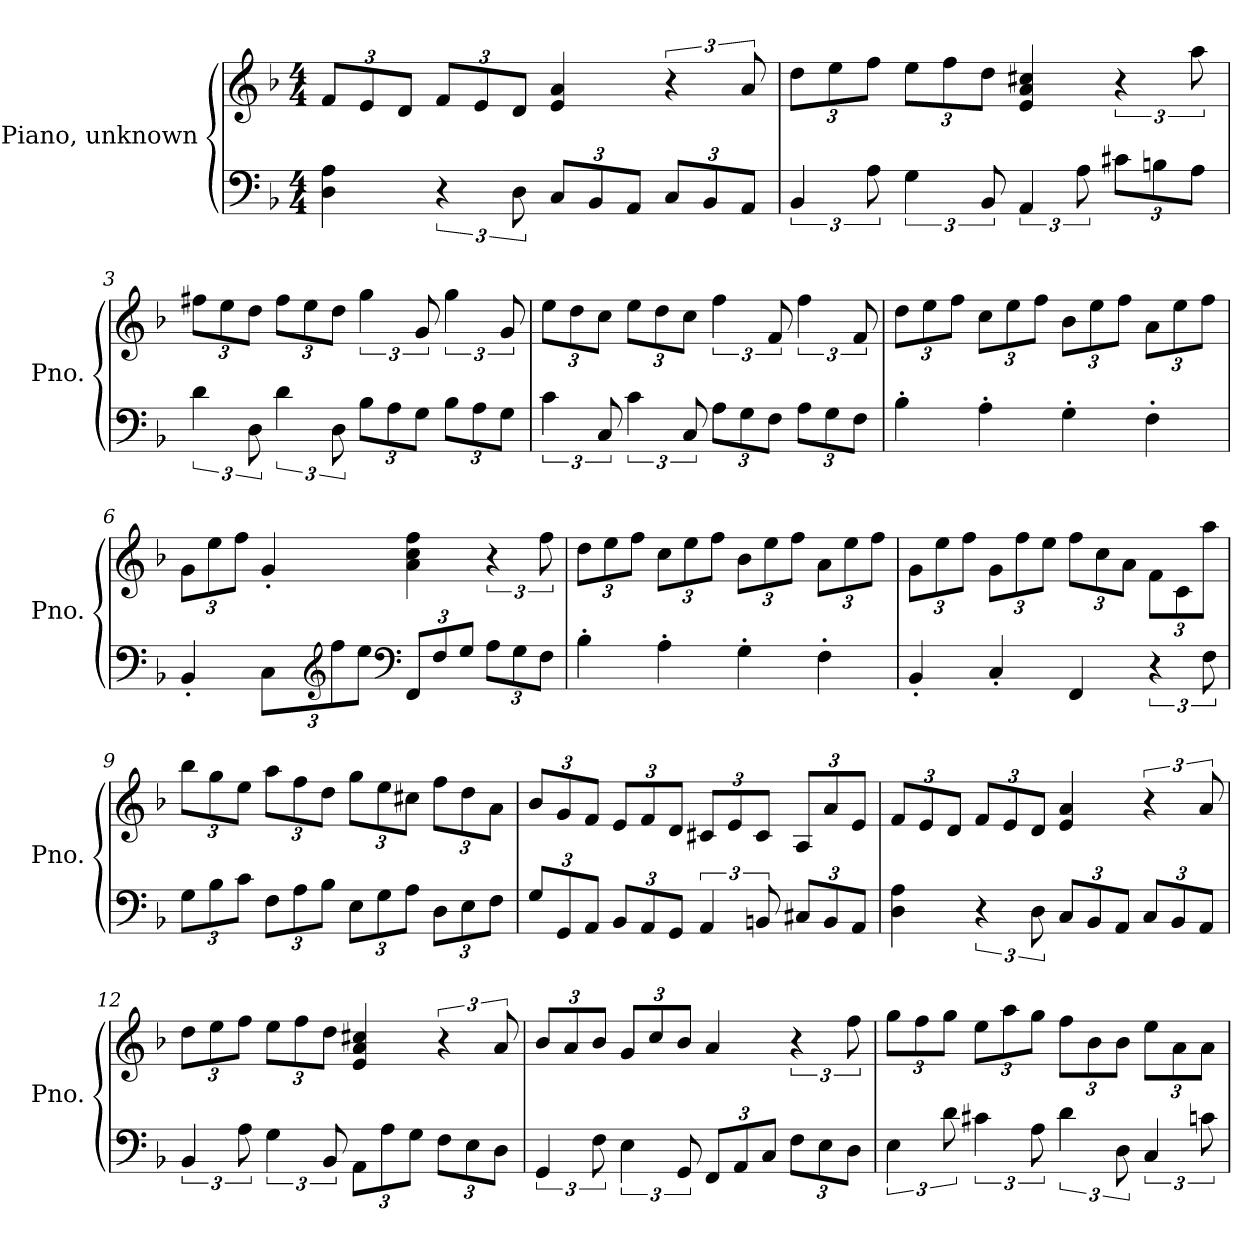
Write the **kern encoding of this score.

**kern	**kern
*part1	*part1
*staff2	*staff1
*I"Piano, unknown	*
*I'Pno.	*
*clefF4	*clefG2
*k[b-]	*k[b-]
*M4/4	*M4/4
*MM120	*MM120
*	*Xbrackettup
=1	=1
4D\ 4A\	12f/L
.	12e/
.	12d/J
6r	12f/L
.	12e/
12D\	12d/J
*Xbrackettup	*
12C/L	4e/ 4a/
12BB-/	.
12AA/J	.
*	*brackettup
12C/L	6r
12BB-/	.
12AA/J	12a/
=2	=2
*brackettup	*Xbrackettup
6BB-/	12dd\L
.	12ee\
12A\	12ff\J
6G\	12ee\L
.	12ff\
12BB-/	12dd\J
6AA/	4e/ 4a/ 4cc#X/
12A\	.
*Xbrackettup	*brackettup
12c#X\L	6r
12Bn\	.
12A\J	12aa\
=3	=3
*brackettup	*Xbrackettup
6d\	12ff#X\L
.	12ee\
12D\	12dd\J
6d\	12ff#\L
.	12ee\
12D\	12dd\J
*Xbrackettup	*brackettup
12B-\L	6gg\
12A\	.
12G\J	12g/
12B-\L	6gg\
12A\	.
12G\J	12g/
!!LO:LB:g=z
=4	=4
*brackettup	*Xbrackettup
6c\	12ee\L
.	12dd\
12C/	12cc\J
6c\	12ee\L
.	12dd\
12C/	12cc\J
*Xbrackettup	*brackettup
12A\L	6ff\
12G\	.
12F\J	12f/
12A\L	6ff\
12G\	.
12F\J	12f/
=5	=5
*	*Xbrackettup
4B-'\	12dd\L
.	12ee\
.	12ff\J
4A'\	12cc\L
.	12ee\
.	12ff\J
4G'\	12b-\L
.	12ee\
.	12ff\J
4F'\	12a\L
.	12ee\
.	12ff\J
=6	=6
4BB-'/	12g\L
.	12ee\
.	12ff\J
12C\L	4g'/
*clefG2	*
12ff\	.
12ee\J	.
*clefF4	*
12FF/L	4a\ 4cc\ 4ff\
12F/	.
12G/J	.
*	*brackettup
12A\L	6r
12G\	.
12F\J	12ff\
!!LO:LB:g=z
=7	=7
*	*Xbrackettup
4B-'\	12dd\L
.	12ee\
.	12ff\J
4A'\	12cc\L
.	12ee\
.	12ff\J
4G'\	12b-\L
.	12ee\
.	12ff\J
4F'\	12a\L
.	12ee\
.	12ff\J
=8	=8
4BB-'/	12g\L
.	12ee\
.	12ff\J
4C'/	12g\L
.	12ff\
.	12ee\J
4FF/	12ff\L
.	12cc\
.	12a\J
*brackettup	*
6r	12f\L
.	12c\
12F\	12aa\J
=9	=9
*Xbrackettup	*
12G\L	12bb-\L
12B-\	12gg\
12c\J	12ee\J
12F\L	12aa\L
12A\	12ff\
12B-\J	12dd\J
12E\L	12gg\L
12G\	12ee\
12A\J	12cc#X\J
12D\L	12ff\L
12E\	12dd\
12F\J	12a\J
!!LO:LB:g=z
=10	=10
12G/L	12b-/L
12GG/	12g/
12AA/J	12f/J
12BB-/L	12e/L
12AA/	12f/
12GG/J	12d/J
*brackettup	*
6AA/	12c#X/L
.	12e/
12BBn/	12c#/J
*Xbrackettup	*
12C#X/L	12A/L
12BB/	12a/
12AA/J	12e/J
=11	=11
4D\ 4A\	12f/L
.	12e/
.	12d/J
*brackettup	*
6r	12f/L
.	12e/
12D\	12d/J
*Xbrackettup	*
12C/L	4e/ 4a/
12BB-/	.
12AA/J	.
*	*brackettup
12C/L	6r
12BB-/	.
12AA/J	12a/
=12	=12
*brackettup	*Xbrackettup
6BB-/	12dd\L
.	12ee\
12A\	12ff\J
6G\	12ee\L
.	12ff\
12BB-/	12dd\J
*Xbrackettup	*
12AA\L	4e/ 4a/ 4cc#X/
12A\	.
12G\J	.
*	*brackettup
12F\L	6r
12E\	.
12D\J	12a/
!!LO:LB:g=z
=13	=13
*brackettup	*Xbrackettup
6GG/	12b-/L
.	12a/
12F\	12b-/J
6E\	12g/L
.	12cc/
12GG/	12b-/J
*Xbrackettup	*
12FF/L	4a/
12AA/	.
12C/J	.
*	*brackettup
12F\L	6r
12E\	.
12D\J	12ff\
=14	=14
*brackettup	*Xbrackettup
6E\	12gg\L
.	12ff\
12d\	12gg\J
6c#X\	12ee\L
.	12aa\
12A\	12gg\J
6d\	12ff\L
.	12b-\
12D\	12b-\J
6C/	12ee\L
.	12a\
12cn\	12a\J
=	=
*-	*-
